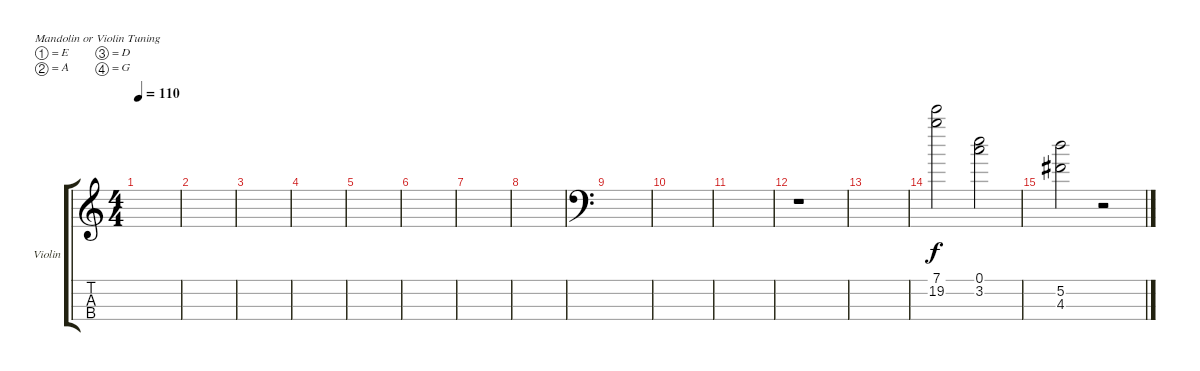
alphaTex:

\defaultSystemsLayout 4
\bracketExtendMode groupsimilarinstruments
\firstSystemTrackNameOrientation horizontal
\otherSystemsTrackNameOrientation horizontal
\track ("Violin" "Violin") {instrument violin}
\staff {score tabs}
\tuning (E5 A4 D4 G3)
\ts (4 4)
\tempo 110
\clef g2
\scale
0.333333
\ks c
|
\scale
0.333333 |
\scale
0.333333 |
\scale
0.333333 |
\scale
0.333333 |
\scale
0.333333 |
\scale
0.333333 |
\scale
0.333333 |
\clef f4
\scale
0.333333 |
\scale
0.333333 |
\scale
0.333333 |
\scale
0.333333 r.1 |
\scale
0.333333 |
\scale
0.333333 (7.1 19.2).2 (3.2 0.1).2 |
\scale
0.333333 (5.2 4.3).2 r.2 |
\scale
0.333333
